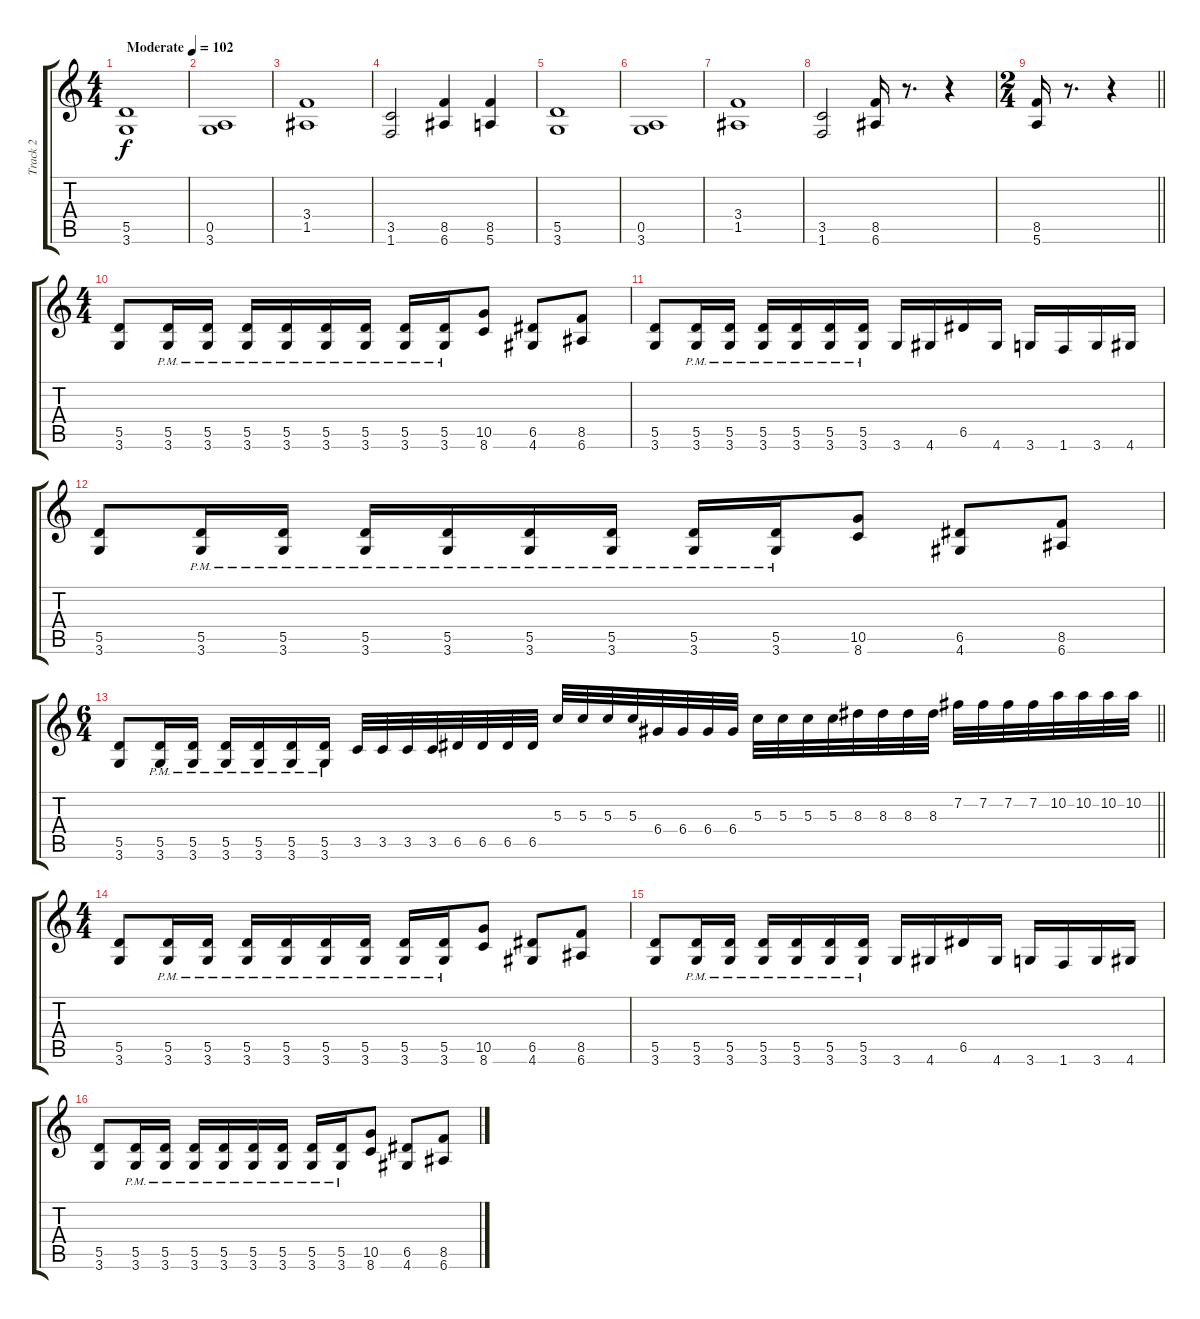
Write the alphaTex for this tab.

\track ("Track 2" "Track 2") {instrument distortionguitar}
\staff {score tabs}
\tuning (E4 B3 G3 D3 A2 E2) {hide}
\ts (4 4)
\tempo (102 "Moderate")
\clef g2
\ks c
(5.5 3.6).1{dy f instrument distortionguitar} |
(0.5 3.6).1 |
(3.4 1.5).1 |
(3.5 1.6).2 (8.5 6.6).4 (8.5 5.6).4 |
(5.5 3.6).1 |
(0.5 3.6).1 |
(3.4 1.5).1 |
(3.5 1.6).2 (8.5 6.6).16 r.8{d} r.4 |
\ts (2 4)
\barLineRight lightlight
(8.5 5.6).16 r.8{d} r.4 |
\ts (4 4)
(5.5 3.6).8 (5.5{pm} 3.6{pm}).16 (5.5{pm} 3.6{pm}).16 (5.5{pm} 3.6{pm}).16 (5.5{pm} 3.6{pm}).16 (5.5{pm} 3.6{pm}).16 (5.5{pm} 3.6{pm}).16 (5.5{pm} 3.6{pm}).16 (5.5{pm} 3.6{pm}).16 (10.5 8.6).8 (6.5 4.6).8 (8.5 6.6).8 |
(5.5 3.6).8 (5.5{pm} 3.6{pm}).16 (5.5{pm} 3.6{pm}).16 (5.5{pm} 3.6{pm}).16 (5.5{pm} 3.6{pm}).16 (5.5{pm} 3.6{pm}).16 (5.5{pm} 3.6{pm}).16 3.6.16 4.6.16 6.5.16 4.6.16 3.6.16 1.6.16 3.6.16 4.6.16 |
(5.5 3.6).8 (5.5{pm} 3.6{pm}).16 (5.5{pm} 3.6{pm}).16 (5.5{pm} 3.6{pm}).16 (5.5{pm} 3.6{pm}).16 (5.5{pm} 3.6{pm}).16 (5.5{pm} 3.6{pm}).16 (5.5{pm} 3.6{pm}).16 (5.5{pm} 3.6{pm}).16 (10.5 8.6).8 (6.5 4.6).8 (8.5 6.6).8 |
\ts (6 4)
\barLineRight lightlight
(5.5 3.6).8 (5.5{pm} 3.6{pm}).16 (5.5{pm} 3.6{pm}).16 (5.5{pm} 3.6{pm}).16 (5.5{pm} 3.6{pm}).16 (5.5{pm} 3.6{pm}).16 (5.5{pm} 3.6{pm}).16 3.5.32 3.5.32 3.5.32 3.5.32 6.5.32 6.5.32 6.5.32 6.5.32 5.3.32 5.3.32 5.3.32 5.3.32 6.4.32 6.4.32 6.4.32 6.4.32 5.3.32 5.3.32 5.3.32 5.3.32 8.3.32 8.3.32 8.3.32 8.3.32 7.2.32 7.2.32 7.2.32 7.2.32 10.2.32 10.2.32 10.2.32 10.2.32 |
\ts (4 4)
(5.5 3.6).8 (5.5{pm} 3.6{pm}).16 (5.5{pm} 3.6{pm}).16 (5.5{pm} 3.6{pm}).16 (5.5{pm} 3.6{pm}).16 (5.5{pm} 3.6{pm}).16 (5.5{pm} 3.6{pm}).16 (5.5{pm} 3.6{pm}).16 (5.5{pm} 3.6{pm}).16 (10.5 8.6).8 (6.5 4.6).8 (8.5 6.6).8 |
(5.5 3.6).8 (5.5{pm} 3.6{pm}).16 (5.5{pm} 3.6{pm}).16 (5.5{pm} 3.6{pm}).16 (5.5{pm} 3.6{pm}).16 (5.5{pm} 3.6{pm}).16 (5.5{pm} 3.6{pm}).16 3.6.16 4.6.16 6.5.16 4.6.16 3.6.16 1.6.16 3.6.16 4.6.16 |
(5.5 3.6).8 (5.5{pm} 3.6{pm}).16 (5.5{pm} 3.6{pm}).16 (5.5{pm} 3.6{pm}).16 (5.5{pm} 3.6{pm}).16 (5.5{pm} 3.6{pm}).16 (5.5{pm} 3.6{pm}).16 (5.5{pm} 3.6{pm}).16 (5.5{pm} 3.6{pm}).16 (10.5 8.6).8 (6.5 4.6).8 (8.5 6.6).8
